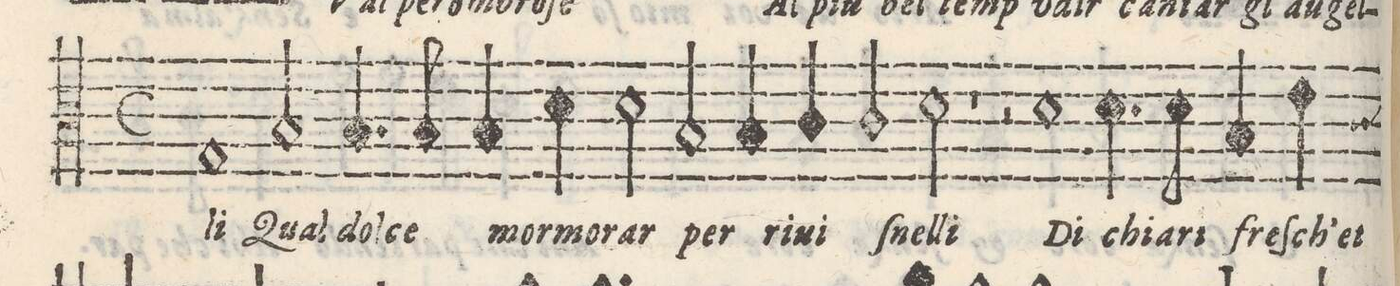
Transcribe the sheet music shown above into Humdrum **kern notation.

**kern	**text
*I"TENORE	*
*clefC3	*
*k[]	*
*met(O3) 	*
*M3/2	*
*M4/4	*
*met(C)	*
1G	-li
=12-	=12-
2B/	Qual
4.B/	dol-
8B/	-ce
=13-	=13-
4B/	mor-
4d\	-mo-
2d\	-rar
=14-	=14-
2B/	per
4B/	ri-
4c/	-vi
=15-	=15-
2c/	ſnel-
2d\	-li
=16-	=16-
1r	.
=17-	=17-
2r	.
1d\	Di
=18-	=18-
4.d\	chia-
8d\	-ri
=19-	=19-
4B/	fre-
4e\	-ſch'et
*-	*-
